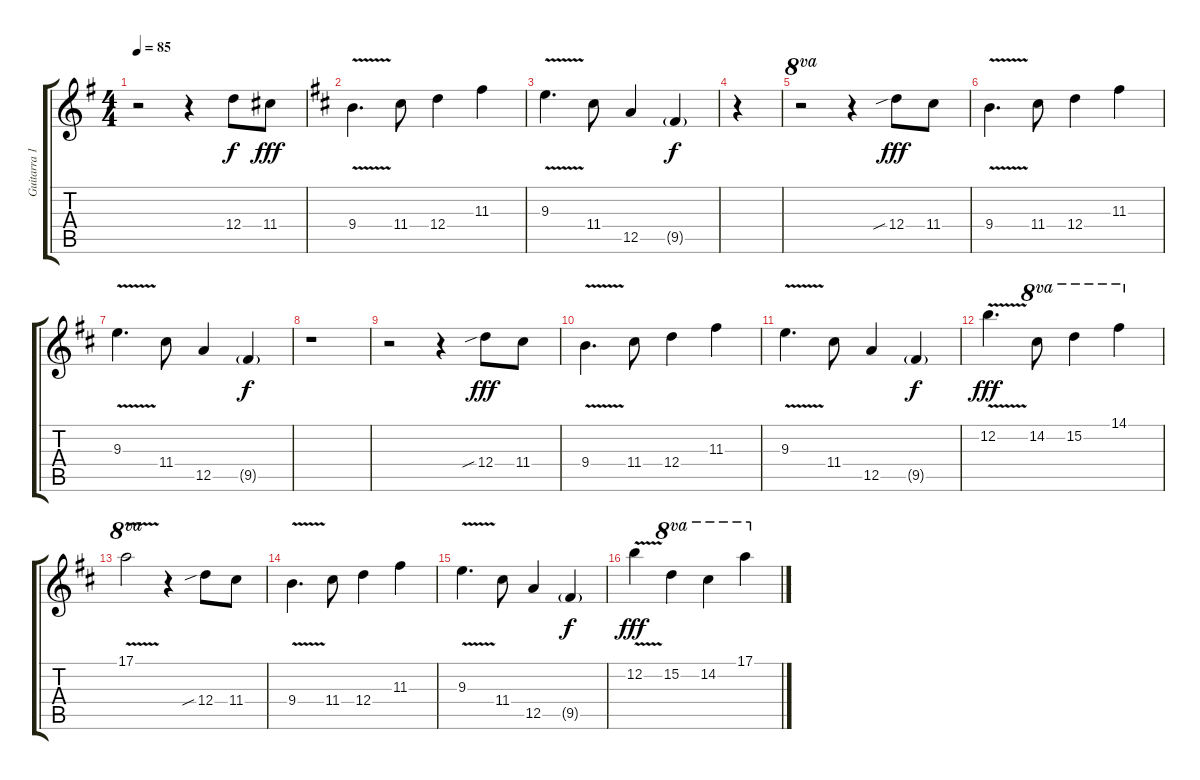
\track ("Guitarra 1" "Guitarra 1") {instrument overdrivenguitar}
\staff {score tabs}
\tuning (E4 B3 G3 D3 A2 E2) {hide}
\ts (4 4)
\tempo 85
\clef g2
\ks g
r.2{dy f volume 12 balance 16} r.4 12.4.8 11.4.8{dy fff} |
\ks d
9.4{v}.4{d} 11.4.8 12.4.4 11.3.4 |
9.3{v}.4{d} 11.4.8 12.5.4 9.5{g}.4{dy f} |
r.4 |
r.2{ot 8va} r.4 12.4{sib}.8{dy fff} 11.4.8 |
9.4{v}.4{d} 11.4.8 12.4.4 11.3.4 |
9.3{v}.4{d} 11.4.8 12.5.4 9.5{g}.4{dy f} |
r.1 |
r.2 r.4 12.4{sib}.8{dy fff} 11.4.8 |
9.4{v}.4{d} 11.4.8 12.4.4 11.3.4 |
9.3{v}.4{d} 11.4.8 12.5.4 9.5{g}.4{dy f} |
12.2{v}.4{d dy fff} 14.2.8{ot 8va} 15.2.4{ot 8va} 14.1.4{ot 8va} |
17.1{v}.2{ot 8va} r.4 12.4{sib}.8 11.4.8 |
9.4{v}.4{d} 11.4.8 12.4.4 11.3.4 |
9.3{v}.4{d} 11.4.8 12.5.4 9.5{g}.4{dy f} |
12.2{v}.4{dy fff} 15.2.4{ot 8va} 14.2.4{ot 8va} 17.1.4{ot 8va}
